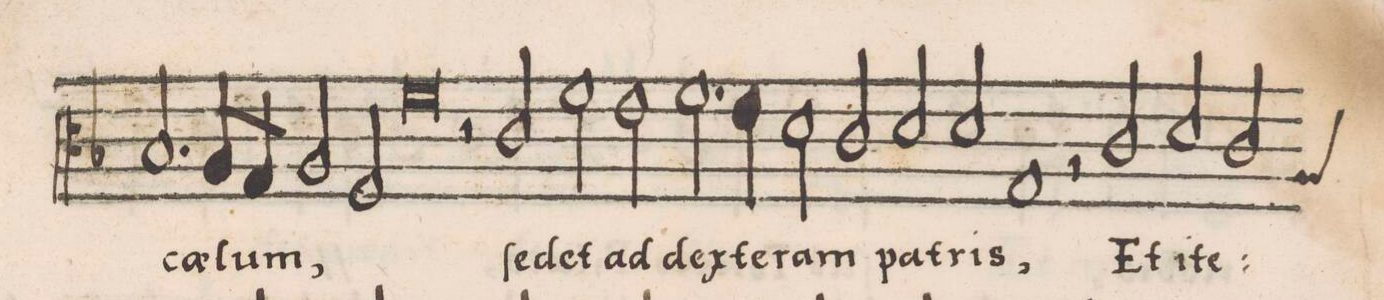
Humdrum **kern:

**kern	**text
*I"CANTVS	*
*clefC3	*
*k[b-]	*
*M2/1	*
2.B-/	cae-
8A/L	.
8G/J	.
=129-	=129-
2A/	-lum,
2F/	.
0f	.
=130-	=130-
2r	.
2c/	ſe-
=131-	=131-
2f\	-det
2e\	ad
2.f\	dex-
4e\	-te-
=132-	=132-
2d\	-ram
2c/	pa-
2d/	.
2d/	-tris,
=133-	=133-
1G	.
2r	.
2c/	Et
=134-	=134-
2d/	i-
*custos:A	*
2c/	-te-
*-	*-
